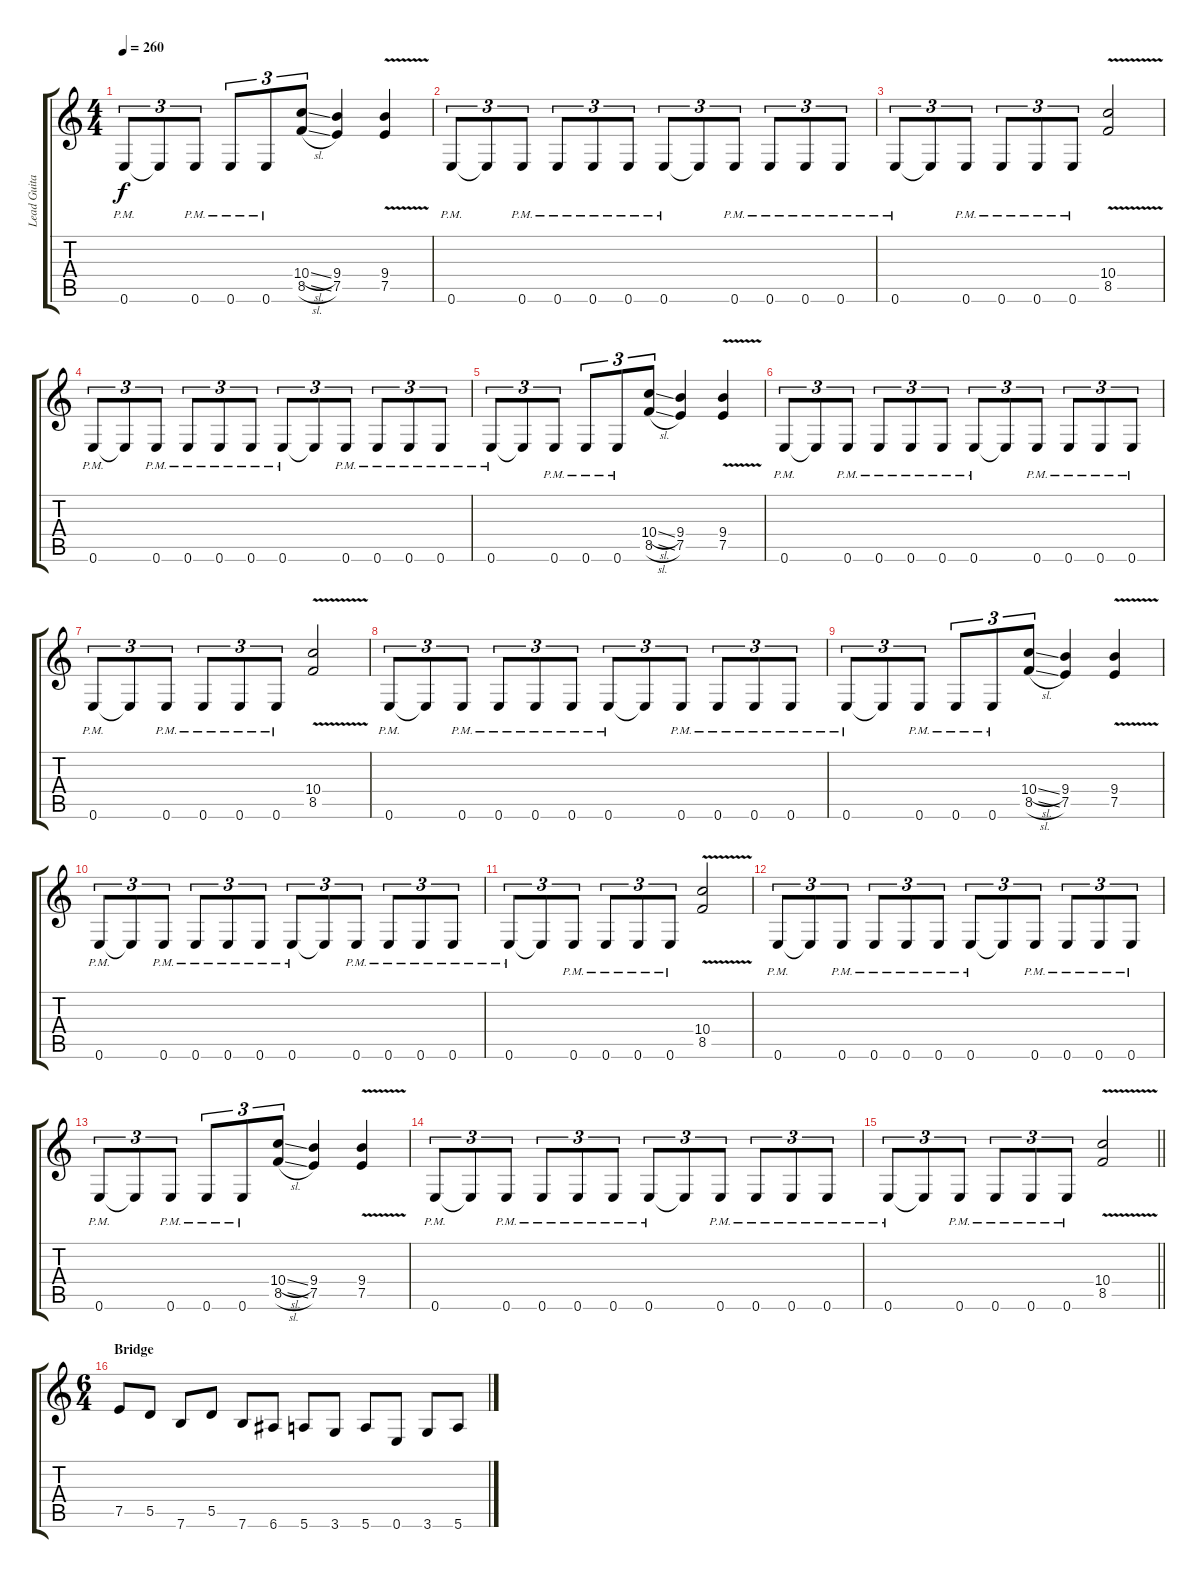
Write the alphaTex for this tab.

\track ("Lead Guitar (Chris Poland)" "Lead Guita") {instrument distortionguitar}
\staff {score tabs}
\tuning (E4 B3 G3 D3 A2 E2) {hide}
\ts (4 4)
\tempo 260
\clef g2
\ks c
0.6{pm}.8{tu (3 2) dy f} 0.6{t}.8{tu (3 2)} 0.6{pm}.8{tu (3 2)} 0.6{pm}.8{tu (3 2)} 0.6{pm}.8{tu (3 2)} (10.4{sl} 8.5{sl}).8{tu (3 2)} (9.4 7.5).4 (9.4{v} 7.5{v}).4 |
0.6{pm}.8{tu (3 2)} 0.6{t}.8{tu (3 2)} 0.6{pm}.8{tu (3 2)} 0.6{pm}.8{tu (3 2)} 0.6{pm}.8{tu (3 2)} 0.6{pm}.8{tu (3 2)} 0.6{pm}.8{tu (3 2)} 0.6{t}.8{tu (3 2)} 0.6{pm}.8{tu (3 2)} 0.6{pm}.8{tu (3 2)} 0.6{pm}.8{tu (3 2)} 0.6{pm}.8{tu (3 2)} |
0.6{pm}.8{tu (3 2)} 0.6{t}.8{tu (3 2)} 0.6{pm}.8{tu (3 2)} 0.6{pm}.8{tu (3 2)} 0.6{pm}.8{tu (3 2)} 0.6{pm}.8{tu (3 2)} (10.4{v} 8.5{v}).2 |
0.6{pm}.8{tu (3 2)} 0.6{t}.8{tu (3 2)} 0.6{pm}.8{tu (3 2)} 0.6{pm}.8{tu (3 2)} 0.6{pm}.8{tu (3 2)} 0.6{pm}.8{tu (3 2)} 0.6{pm}.8{tu (3 2)} 0.6{t}.8{tu (3 2)} 0.6{pm}.8{tu (3 2)} 0.6{pm}.8{tu (3 2)} 0.6{pm}.8{tu (3 2)} 0.6{pm}.8{tu (3 2)} |
0.6{pm}.8{tu (3 2)} 0.6{t}.8{tu (3 2)} 0.6{pm}.8{tu (3 2)} 0.6{pm}.8{tu (3 2)} 0.6{pm}.8{tu (3 2)} (10.4{sl} 8.5{sl}).8{tu (3 2)} (9.4 7.5).4 (9.4{v} 7.5{v}).4 |
0.6{pm}.8{tu (3 2)} 0.6{t}.8{tu (3 2)} 0.6{pm}.8{tu (3 2)} 0.6{pm}.8{tu (3 2)} 0.6{pm}.8{tu (3 2)} 0.6{pm}.8{tu (3 2)} 0.6{pm}.8{tu (3 2)} 0.6{t}.8{tu (3 2)} 0.6{pm}.8{tu (3 2)} 0.6{pm}.8{tu (3 2)} 0.6{pm}.8{tu (3 2)} 0.6{pm}.8{tu (3 2)} |
0.6{pm}.8{tu (3 2)} 0.6{t}.8{tu (3 2)} 0.6{pm}.8{tu (3 2)} 0.6{pm}.8{tu (3 2)} 0.6{pm}.8{tu (3 2)} 0.6{pm}.8{tu (3 2)} (10.4{v} 8.5{v}).2 |
0.6{pm}.8{tu (3 2)} 0.6{t}.8{tu (3 2)} 0.6{pm}.8{tu (3 2)} 0.6{pm}.8{tu (3 2)} 0.6{pm}.8{tu (3 2)} 0.6{pm}.8{tu (3 2)} 0.6{pm}.8{tu (3 2)} 0.6{t}.8{tu (3 2)} 0.6{pm}.8{tu (3 2)} 0.6{pm}.8{tu (3 2)} 0.6{pm}.8{tu (3 2)} 0.6{pm}.8{tu (3 2)} |
0.6{pm}.8{tu (3 2)} 0.6{t}.8{tu (3 2)} 0.6{pm}.8{tu (3 2)} 0.6{pm}.8{tu (3 2)} 0.6{pm}.8{tu (3 2)} (10.4{sl} 8.5{sl}).8{tu (3 2)} (9.4 7.5).4 (9.4{v} 7.5{v}).4 |
0.6{pm}.8{tu (3 2)} 0.6{t}.8{tu (3 2)} 0.6{pm}.8{tu (3 2)} 0.6{pm}.8{tu (3 2)} 0.6{pm}.8{tu (3 2)} 0.6{pm}.8{tu (3 2)} 0.6{pm}.8{tu (3 2)} 0.6{t}.8{tu (3 2)} 0.6{pm}.8{tu (3 2)} 0.6{pm}.8{tu (3 2)} 0.6{pm}.8{tu (3 2)} 0.6{pm}.8{tu (3 2)} |
0.6{pm}.8{tu (3 2)} 0.6{t}.8{tu (3 2)} 0.6{pm}.8{tu (3 2)} 0.6{pm}.8{tu (3 2)} 0.6{pm}.8{tu (3 2)} 0.6{pm}.8{tu (3 2)} (10.4{v} 8.5{v}).2 |
0.6{pm}.8{tu (3 2)} 0.6{t}.8{tu (3 2)} 0.6{pm}.8{tu (3 2)} 0.6{pm}.8{tu (3 2)} 0.6{pm}.8{tu (3 2)} 0.6{pm}.8{tu (3 2)} 0.6{pm}.8{tu (3 2)} 0.6{t}.8{tu (3 2)} 0.6{pm}.8{tu (3 2)} 0.6{pm}.8{tu (3 2)} 0.6{pm}.8{tu (3 2)} 0.6{pm}.8{tu (3 2)} |
0.6{pm}.8{tu (3 2)} 0.6{t}.8{tu (3 2)} 0.6{pm}.8{tu (3 2)} 0.6{pm}.8{tu (3 2)} 0.6{pm}.8{tu (3 2)} (10.4{sl} 8.5{sl}).8{tu (3 2)} (9.4 7.5).4 (9.4{v} 7.5{v}).4 |
0.6{pm}.8{tu (3 2)} 0.6{t}.8{tu (3 2)} 0.6{pm}.8{tu (3 2)} 0.6{pm}.8{tu (3 2)} 0.6{pm}.8{tu (3 2)} 0.6{pm}.8{tu (3 2)} 0.6{pm}.8{tu (3 2)} 0.6{t}.8{tu (3 2)} 0.6{pm}.8{tu (3 2)} 0.6{pm}.8{tu (3 2)} 0.6{pm}.8{tu (3 2)} 0.6{pm}.8{tu (3 2)} |
\barLineRight lightlight
0.6{pm}.8{tu (3 2)} 0.6{t}.8{tu (3 2)} 0.6{pm}.8{tu (3 2)} 0.6{pm}.8{tu (3 2)} 0.6{pm}.8{tu (3 2)} 0.6{pm}.8{tu (3 2)} (10.4{v} 8.5{v}).2 |
\ts (6 4)
\section ("" "Bridge")
7.5.8 5.5.8 7.6.8 5.5.8 7.6.8 6.6.8 5.6.8 3.6.8 5.6.8 0.6.8 3.6.8 5.6.8
